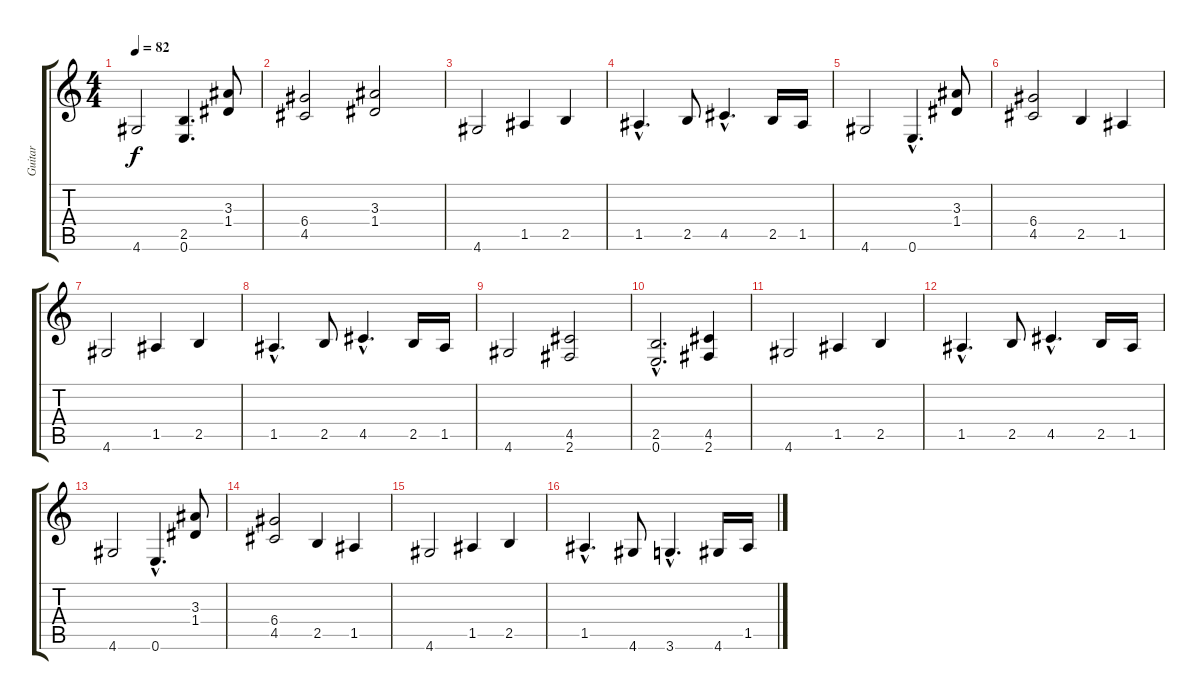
\track ("Guitar" "Guitar") {instrument distortionguitar}
\staff {score tabs}
\tuning (E4 B3 G3 D3 A2 E2) {hide}
\ts (4 4)
\tempo 82
\clef g2
\ks c
4.6.2{dy f} (2.5 0.6).4{d} (3.3 1.4).8 |
(6.4 4.5).2 (3.3 1.4).2 |
4.6.2 1.5.4 2.5.4 |
1.5{hac}.4{d} 2.5.8 4.5{hac}.4{d} 2.5.16 1.5.16 |
4.6.2 0.6{hac}.4{d} (3.3 1.4).8 |
(6.4 4.5).2 2.5.4 1.5.4 |
4.6.2 1.5.4 2.5.4 |
1.5{hac}.4{d} 2.5.8 4.5{hac}.4{d} 2.5.16 1.5.16 |
4.6.2 (4.5 2.6).2 |
(2.5{hac} 0.6{hac}).2{d} (4.5 2.6).4 |
4.6.2{volume 8} 1.5.4{volume 7} 2.5.4{volume 7} |
1.5{hac}.4{d volume 6} 2.5.8{volume 6} 4.5{hac}.4{d volume 6} 2.5.16{volume 6} 1.5.16 |
4.6.2{volume 5} 0.6{hac}.4{d volume 5} (3.3 1.4).8{volume 4} |
(6.4 4.5).2{volume 4} 2.5.4{volume 4} 1.5.4{volume 4} |
4.6.2{volume 3} 1.5.4{volume 3} 2.5.4{volume 2} |
1.5{hac}.4{d volume 2} 4.6.8{volume 2} 3.6{hac}.4{d volume 2} 4.6.16{volume 1} 1.5.16
